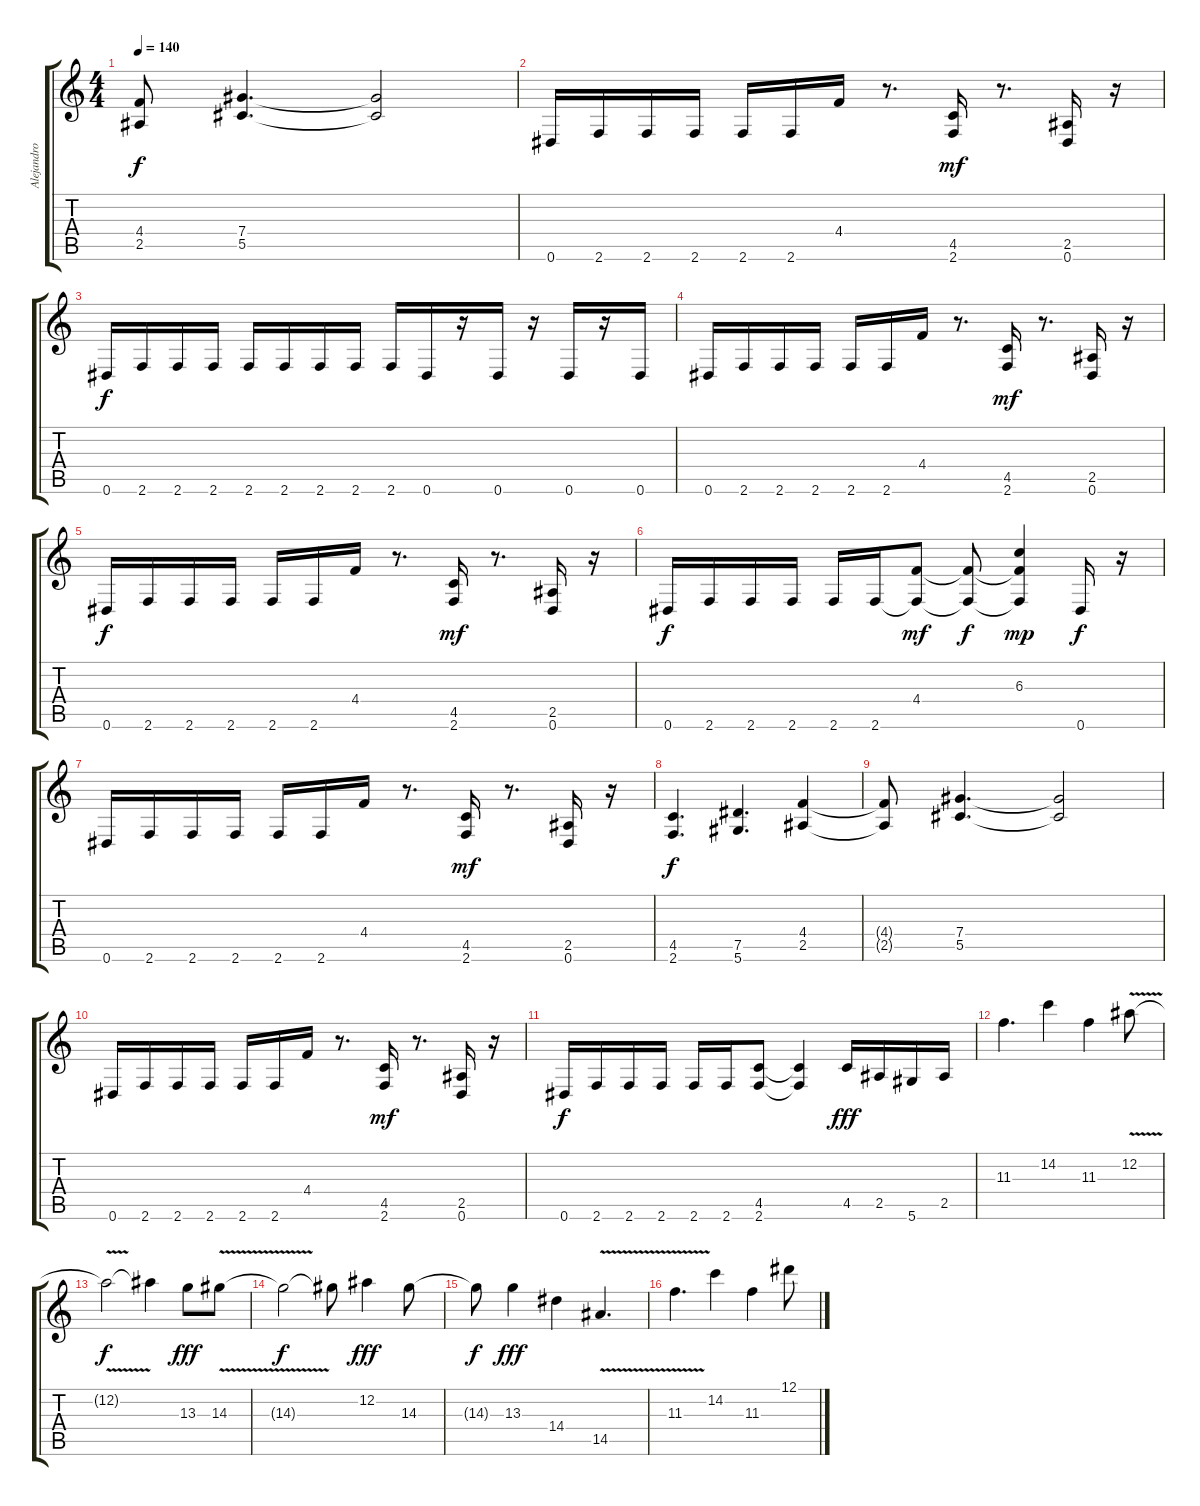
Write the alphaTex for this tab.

\track ("Alejandro Siva" "Alejandro ") {instrument distortionguitar}
\staff {score tabs}
\tuning (Eb4 Bb3 Gb3 Db3 Ab2 Eb2) {hide}
\ts (4 4)
\tempo 140
\clef g2
\ks c
(4.4{t} 2.5{t}).8{dy f} (7.4 5.5).4{d} (7.4{t} 5.5{t}).2 |
0.6.16 2.6.16 2.6.16 2.6.16 2.6.16 2.6.16 4.4.16 r.8{d} (4.5 2.6).16{dy mf} r.8{d} (2.5 0.6).16 r.16 |
0.6.16{dy f} 2.6.16 2.6.16 2.6.16 2.6.16 2.6.16 2.6.16 2.6.16 2.6.16 0.6.16 r.16 0.6.16 r.16 0.6.16 r.16 0.6.16 |
0.6.16 2.6.16 2.6.16 2.6.16 2.6.16 2.6.16 4.4.16 r.8{d} (4.5 2.6).16{dy mf} r.8{d} (2.5 0.6).16 r.16 |
0.6.16{dy f} 2.6.16 2.6.16 2.6.16 2.6.16 2.6.16 4.4.16 r.8{d} (4.5 2.6).16{dy mf} r.8{d} (2.5 0.6).16 r.16 |
0.6.16{dy f} 2.6.16 2.6.16 2.6.16 2.6.16 2.6.16 (4.4 2.6{t}).8{dy mf} (4.4{t} 2.6{t}).8{dy f} (6.3 4.4{t} 2.6{t}).4{dy mp} 0.6.16{dy f} r.16 |
0.6.16 2.6.16 2.6.16 2.6.16 2.6.16 2.6.16 4.4.16 r.8{d} (4.5 2.6).16{dy mf} r.8{d} (2.5 0.6).16 r.16 |
(4.5 2.6).4{d dy f} (7.5 5.6).4{d} (4.4 2.5).4 |
(4.4{t} 2.5{t}).8 (7.4 5.5).4{d} (7.4{t} 5.5{t}).2 |
0.6.16 2.6.16 2.6.16 2.6.16 2.6.16 2.6.16 4.4.16 r.8{d} (4.5 2.6).16{dy mf} r.8{d} (2.5 0.6).16 r.16 |
0.6.16{dy f} 2.6.16 2.6.16 2.6.16 2.6.16 2.6.16 (4.5 2.6).8 (4.5{t} 2.6{t}).4 4.5.16{dy fff} 2.5.16 5.6.16 2.5.16 |
11.3.4{d volume 16 balance 10 instrument guitarharmonics} 14.2.4 11.3.4 12.2{v}.8 |
12.2{t}.2{dy f} 12.2{t}.4 13.3.8{dy fff} 14.3{v}.8 |
14.3{t}.2{dy f} 14.3{t}.8 12.2.4{dy fff} 14.3.8 |
14.3{t}.8{dy f} 13.3.4{dy fff} 14.4.4 14.5{v}.4{d} |
11.3{v}.4{d} 14.2.4 11.3.4 12.1.8
